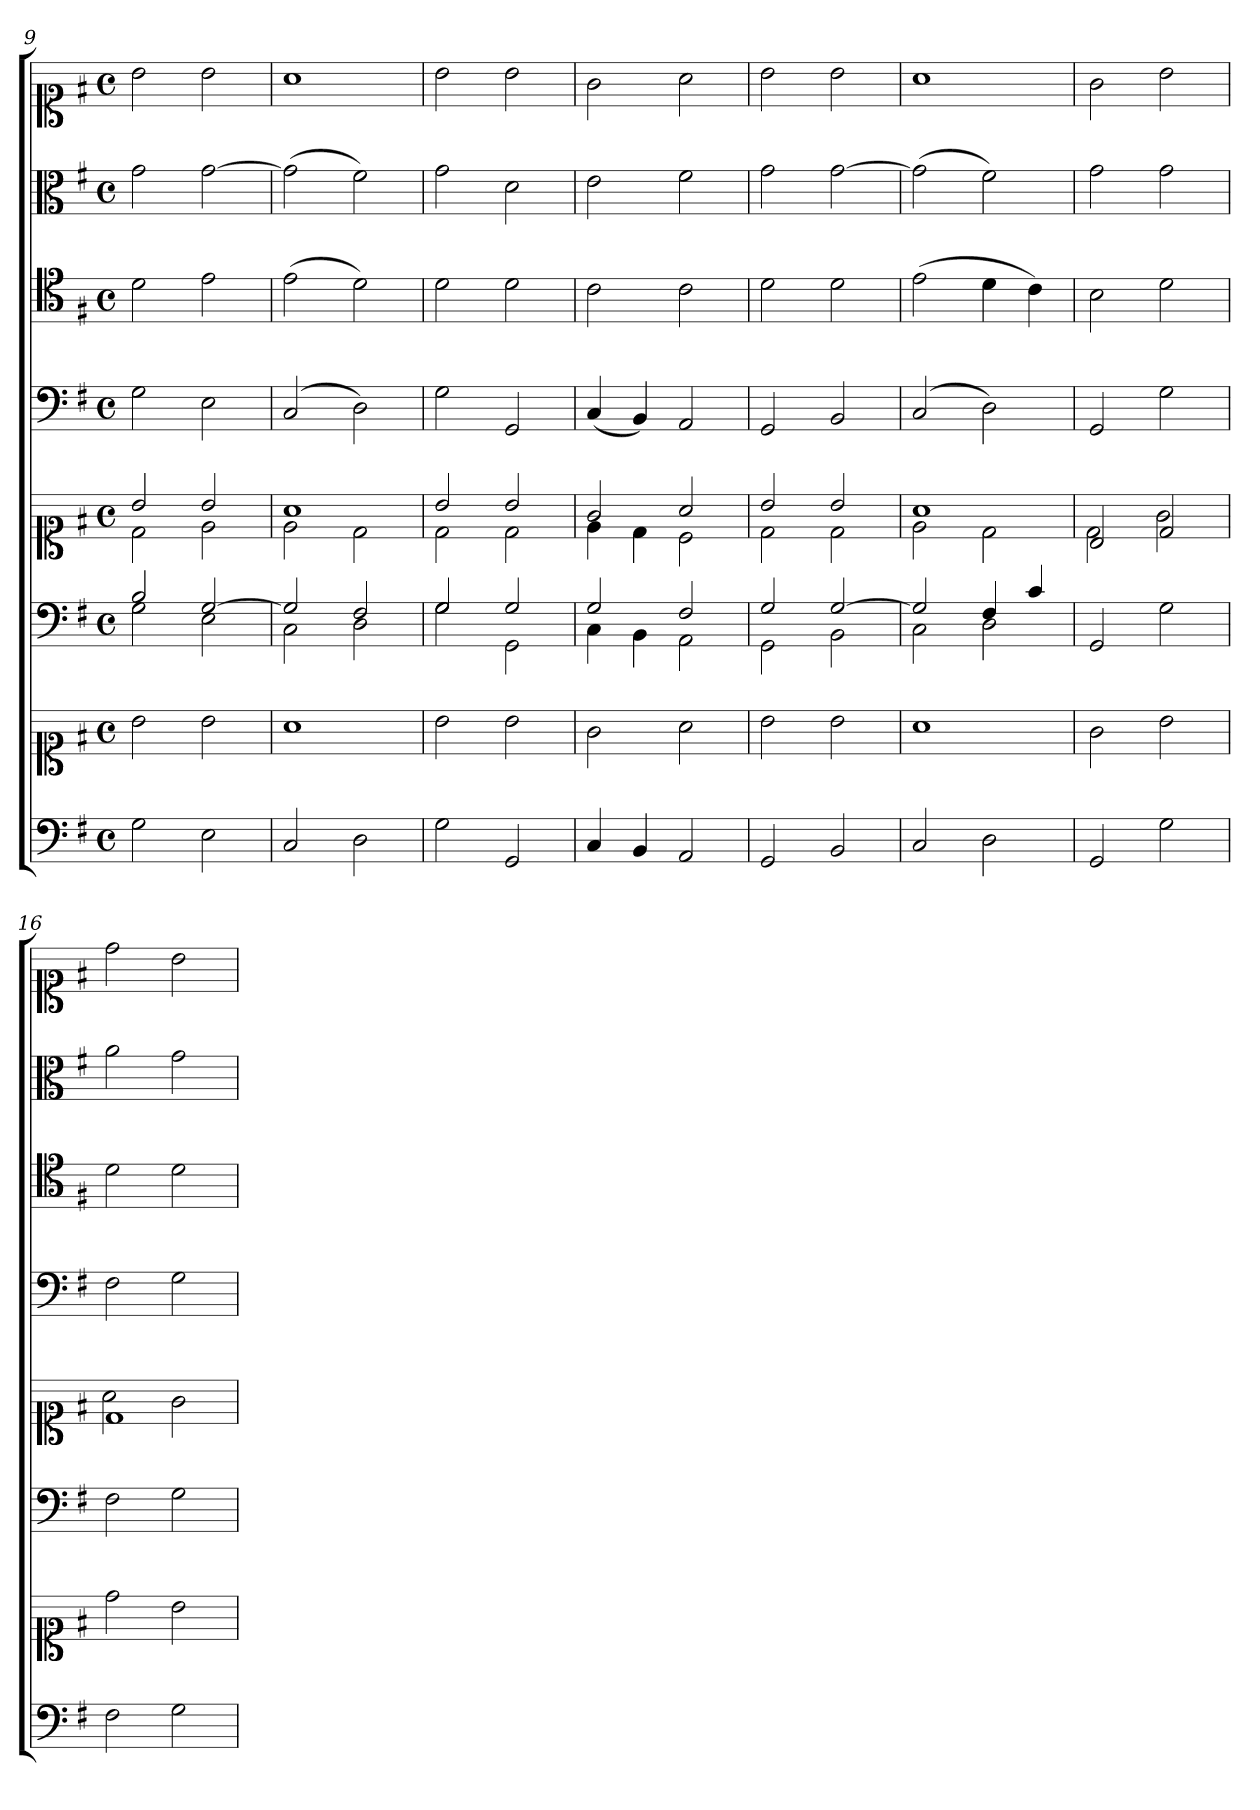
**kern	**kern	**kern	**kern	**kern	**kern	**kern	**kern
*part6	*part6	*part5	*part5	*part4	*part3	*part2	*part1
*staff8	*staff7	*staff6	*staff5	*staff4	*staff3	*staff2	*staff1
*clefF4	*clefC1	*clefF4	*clefC1	*clefF4	*clefC4	*clefC3	*clefC1
*k[f#]	*k[f#]	*k[f#]	*k[f#]	*k[f#]	*k[f#]	*k[f#]	*k[f#]
*G:	*G:	*G:	*G:	*G:	*G:	*G:	*G:
*M4/4	*M4/4	*M4/4	*M4/4	*M4/4	*M4/4	*M4/4	*M4/4
*met(c)	*met(c)	*met(c)	*met(c)	*met(c)	*met(c)	*met(c)	*met(c)
=9	=9	=9	=9	=9	=9	=9	=9
*	*	*^	*^	*	*	*	*
2G	2b	2B	2G	2b	2d	2G	2d	2g	2b
2E	2b	[2G	2E	2b	2e	2E	2e	[2g	2b
=10	=10	=10	=10	=10	=10	=10	=10	=10	=10
2C	1a	2G]	2C	1a	2e	(2C	(2e	(2g]	1a
2D	.	2F#	2D	.	2d	2D)	2d)	2f#)	.
=11	=11	=11	=11	=11	=11	=11	=11	=11	=11
2G	2b	2G	2G	2b	2d	2G	2d	2g	2b
2GG	2b	2G	2GG	2b	2d	2GG	2d	2d	2b
=12	=12	=12	=12	=12	=12	=12	=12	=12	=12
4C	2g	2G	4C	2g	4e	(4C	2c	2e	2g
4BB	.	.	4BB	.	4d	4BB)	.	.	.
2AA	2a	2F#	2AA	2a	2c	2AA	2c	2f#	2a
=13	=13	=13	=13	=13	=13	=13	=13	=13	=13
2GG	2b	2G	2GG	2b	2d	2GG	2d	2g	2b
2BB	2b	[2G	2BB	2b	2d	2BB	2d	[2g	2b
=14	=14	=14	=14	=14	=14	=14	=14	=14	=14
2C	1a	2G]	2C	1a	2e	(2C	(2e	(2g]	1a
2D	.	4F#	2D	.	2d	2D)	4d	2f#)	.
.	.	4c	.	.	.	.	4c)	.	.
*	*	*v	*v	*	*	*	*	*	*
=15	=15	=15	=15	=15	=15	=15	=15	=15
2GG	2g	2GG	2B	2d	2GG	2B	2g	2g
2G	2b	2G	2d	2g	2G	2d	2g	2b
=16	=16	=16	=16	=16	=16	=16	=16	=16
2F#	2dd	2F#	1d	2a	2F#	2d	2a	2dd
2G	2b	2G	.	2g	2G	2d	2g	2b
*	*	*	*v	*v	*	*	*	*
=	=	=	=	=	=	=	=
*-	*-	*-	*-	*-	*-	*-	*-
